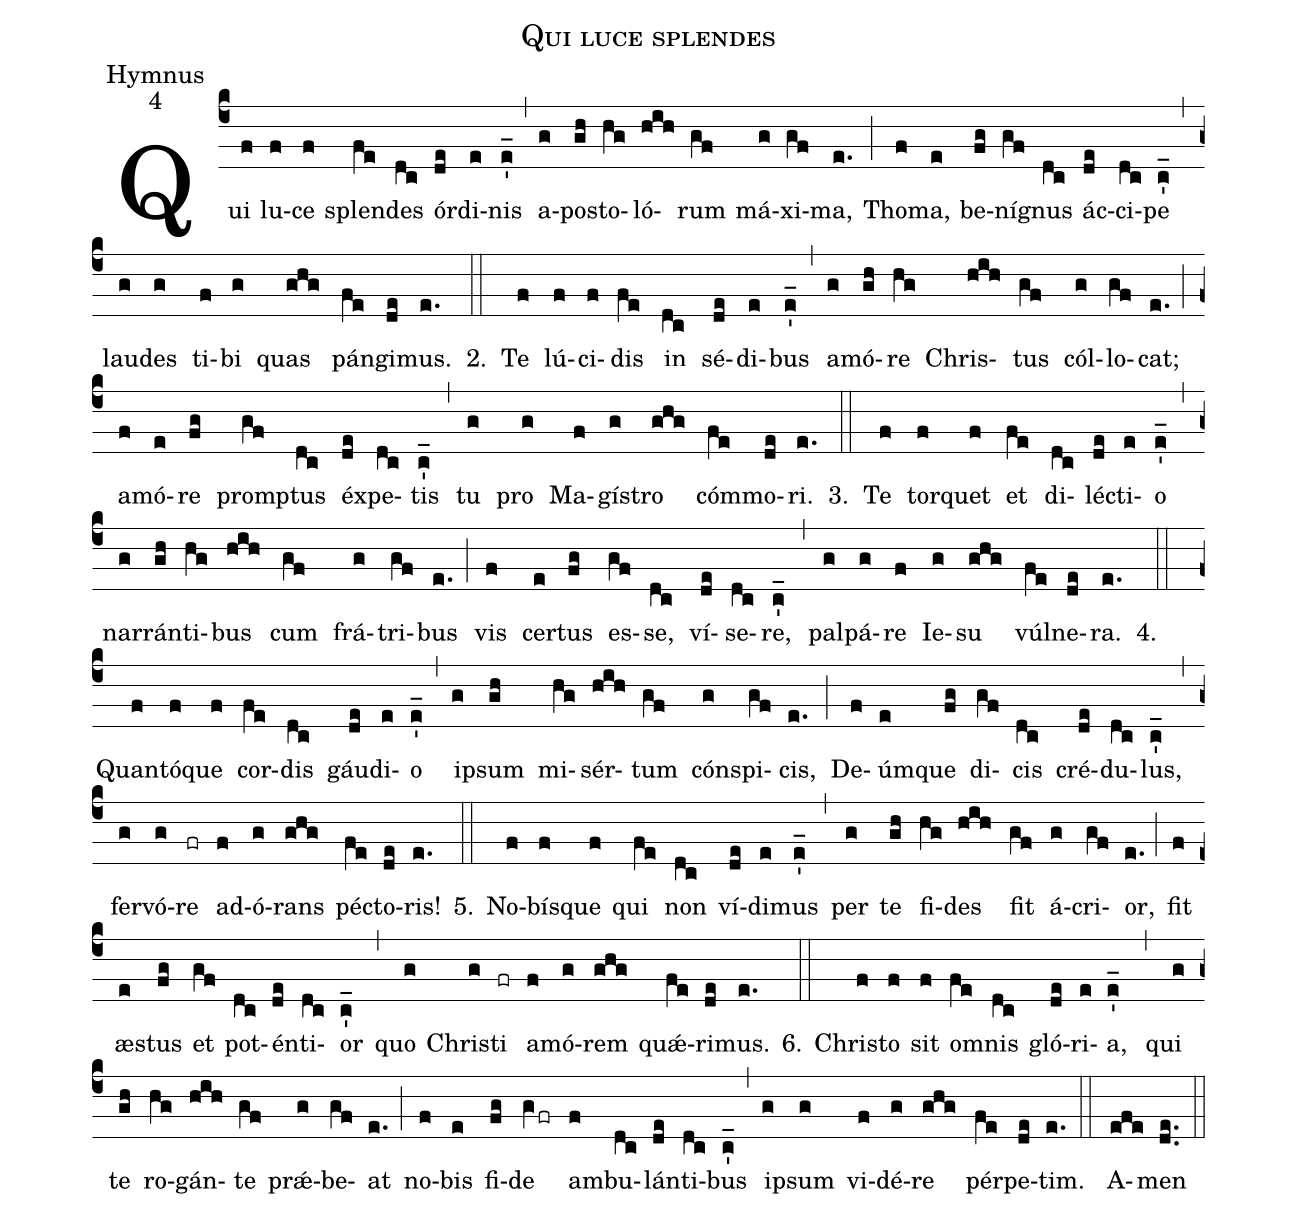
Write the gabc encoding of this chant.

name:Qui luce splendes;
office-part:Hymnus;
mode:4;
%%
(c4)Qui(f) lu(f)ce(f) splen(fe)des(dc) ór(de)di(e)nis(e'_) (,)
a(g)pos(gh)to(hg)ló(hih)rum(gf) má(g)xi(gf)ma,(e.) (;)
Tho(f)ma,(e) be(fg)ní(gf)gnus(dc) ác(de)ci(dc)pe(c'_) (,)
lau(g)des(g) ti(f)bi(g) quas(ghg) pán(fe)gi(de)mus.(e.) 2.(::)
Te(f) lú(f)ci(f)dis(fe) in(dc) sé(de)di(e)bus(e'_) (,)
a(g)mó(gh)re(hg) Chris(hih)tus(gf) cól(g)lo(gf)cat;(e.) (;)
a(f)mó(e)re(fg) promp(gf)tus(dc) éx(de)pe(dc)tis(c'_) (,)
tu(g) pro(g) Ma(f)gís(g)tro(ghg) cóm(fe)mo(de)ri.(e.) 3.(::)

Te(f) tor(f)quet(f) et(fe) di(dc)léc(de)ti(e)o(e'_) (,)
nar(g)rán(gh)ti(hg)bus(hih) cum(gf) frá(g)tri(gf)bus(e.) (;)
vis(f) cer(e)tus(fg) es(gf)se,(dc) ví(de)se(dc)re,(c'_) (,)
pal(g)pá(g)re(f) Ie(g)su(ghg) vúl(fe)ne(de)ra.(e.) 4.(::)

Quan(f)tó(f)que(f) cor(fe)dis(dc) gáu(de)di(e)o(e'_) (,)
ip(g)sum(gh) mi(hg)sér(hih)tum(gf) cón(g)spi(gf)cis,(e.) (;)
De(f)úm(e)que(fg) di(gf)cis(dc) cré(de)du(dc)lus,(c'_) (,)
fer(g)vó(g)re(fr) ad(f)ó(g)rans(ghg) péc(fe)to(de)ris!(e.) 5.(::)

No(f)bís(f)que(f) qui(fe) non(dc) ví(de)di(e)mus(e'_) (,)
per(g) te(gh) fi(hg)des(hih) fit(gf) á(g)cri(gf)or,(e.) (;)
fit(f) æs(e)tus(fg) et(gf) pot(dc)én(de)ti(dc)or(c'_) (,)
quo(g) Chris(g)ti(fr) a(f)mó(g)rem(ghg) quǽ(fe)ri(de)mus.(e.) 6.(::)

Chris(f)to(f) sit(f) om(fe)nis(dc) gló(de)ri(e)a, (e'_) (,)
qui(g) te(gh) ro(hg)gán(hih)te(gf) prǽ(g)be(gf)at(e.) (;)
no(f)bis(e) fi(fg)de(gVfr) am(f)bu(dc)lán(de)ti(dc)bus(c'_) (,)
ip(g)sum(g) vi(f)dé(g)re(ghg) pér(fe)pe(de)tim. (e.) (::) A(efe)men(d.e.) (::)
